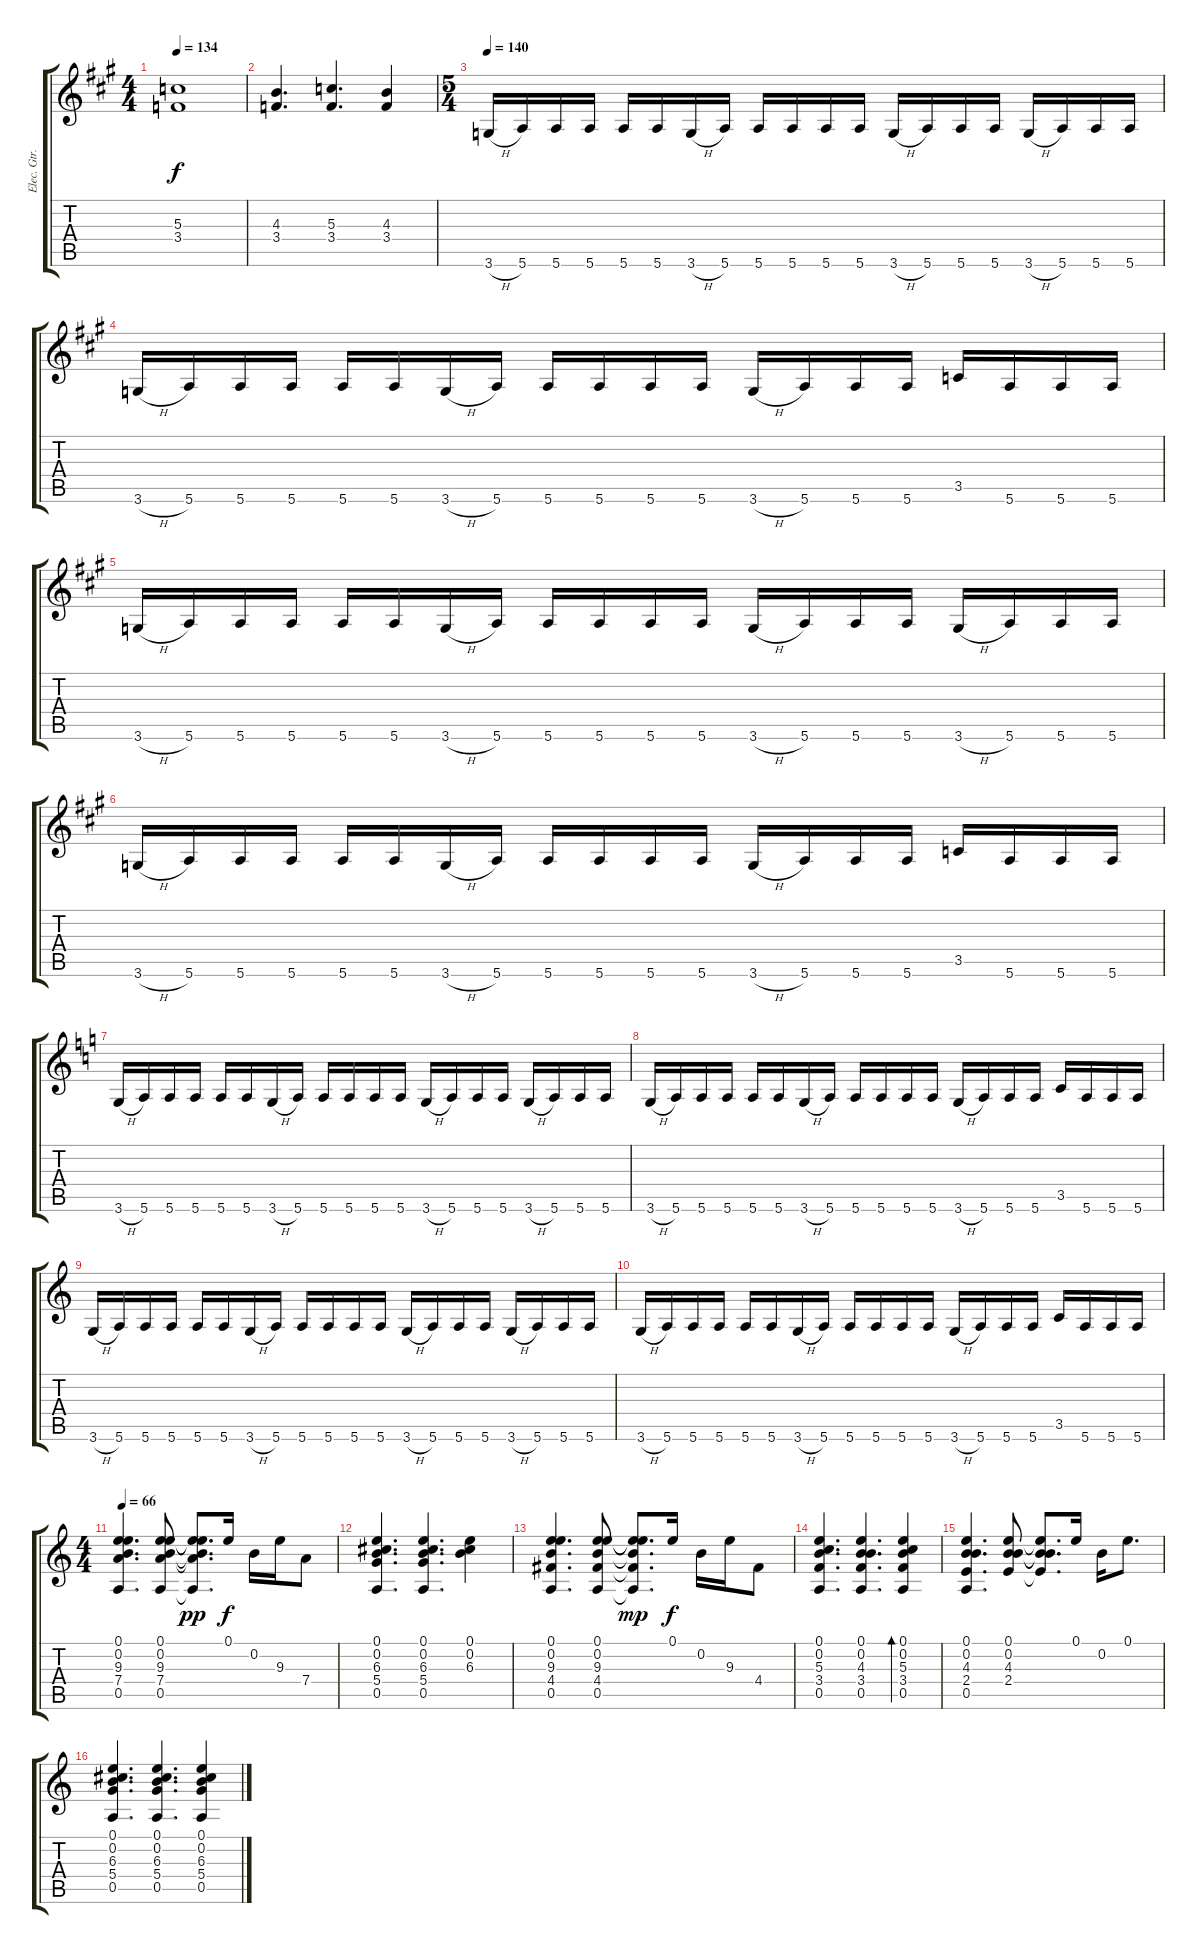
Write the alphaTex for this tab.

\track ("Elec. Gtr. 1" "Elec. Gtr.") {instrument distortionguitar}
\staff {score tabs}
\tuning (E4 B3 G3 D3 A2 E2) {hide}
\ts (4 4)
\tempo 134
\clef g2
\ks a
(5.3 3.4).1{dy f balance 0} |
(4.3 3.4).4{d} (5.3 3.4).4{d} (4.3 3.4).4 |
\ts (5 4)
\tempo 140
3.6{h}.16{balance 8} 5.6.16 5.6.16 5.6.16 5.6.16 5.6.16 3.6{h}.16 5.6.16 5.6.16 5.6.16 5.6.16 5.6.16 3.6{h}.16 5.6.16 5.6.16 5.6.16 3.6{h}.16 5.6.16 5.6.16 5.6.16 |
3.6{h}.16 5.6.16 5.6.16 5.6.16 5.6.16 5.6.16 3.6{h}.16 5.6.16 5.6.16 5.6.16 5.6.16 5.6.16 3.6{h}.16 5.6.16 5.6.16 5.6.16 3.5.16 5.6.16 5.6.16 5.6.16 |
3.6{h}.16 5.6.16 5.6.16 5.6.16 5.6.16 5.6.16 3.6{h}.16 5.6.16 5.6.16 5.6.16 5.6.16 5.6.16 3.6{h}.16 5.6.16 5.6.16 5.6.16 3.6{h}.16 5.6.16 5.6.16 5.6.16 |
3.6{h}.16 5.6.16 5.6.16 5.6.16 5.6.16 5.6.16 3.6{h}.16 5.6.16 5.6.16 5.6.16 5.6.16 5.6.16 3.6{h}.16 5.6.16 5.6.16 5.6.16 3.5.16 5.6.16 5.6.16 5.6.16 |
\ks c
3.6{h}.16{balance 0} 5.6.16 5.6.16 5.6.16 5.6.16 5.6.16 3.6{h}.16 5.6.16 5.6.16 5.6.16 5.6.16 5.6.16 3.6{h}.16 5.6.16 5.6.16 5.6.16 3.6{h}.16 5.6.16 5.6.16 5.6.16 |
3.6{h}.16 5.6.16 5.6.16 5.6.16 5.6.16 5.6.16 3.6{h}.16 5.6.16 5.6.16 5.6.16 5.6.16 5.6.16 3.6{h}.16 5.6.16 5.6.16 5.6.16 3.5.16 5.6.16 5.6.16 5.6.16 |
3.6{h}.16 5.6.16 5.6.16 5.6.16 5.6.16 5.6.16 3.6{h}.16 5.6.16 5.6.16 5.6.16 5.6.16 5.6.16 3.6{h}.16 5.6.16 5.6.16 5.6.16 3.6{h}.16 5.6.16 5.6.16 5.6.16 |
3.6{h}.16 5.6.16 5.6.16 5.6.16 5.6.16 5.6.16 3.6{h}.16 5.6.16 5.6.16 5.6.16 5.6.16 5.6.16 3.6{h}.16 5.6.16 5.6.16 5.6.16 3.5.16 5.6.16 5.6.16 5.6.16 |
\ts (4 4)
\tempo 66
(0.1 0.2 9.3 7.4 0.5).4{d balance 0 instrument electricguitarclean} (0.1 0.2 9.3 7.4 0.5).8 (0.1{t} 0.2{t} 9.3{t} 7.4{t} 0.5{t}).8{d dy pp} 0.1.16{dy f} 0.2.16 9.3.16 7.4.8 |
(0.1 0.2 6.3 5.4 0.5).4{d} (0.1 0.2 6.3 5.4 0.5).4{d} (0.1 0.2 6.3).4 |
(0.1 0.2 9.3 4.4 0.5).4{d} (0.1 0.2 9.3 4.4 0.5).8 (0.1{t} 0.2{t} 9.3{t} 4.4{t} 0.5{t}).8{d dy mp} 0.1.16{dy f} 0.2.16 9.3.16 4.4.8 |
(0.1 0.2 5.3 3.4 0.5).4{d} (0.1 0.2 4.3 3.4 0.5).4{d} (0.1 0.2 5.3 3.4 0.5).4{bd 60} |
(0.1 0.2 4.3 2.4 0.5).4{d} (0.1 0.2 4.3 2.4).8 (0.1{t} 0.2{t} 4.3{t} 2.4{t}).8{d} 0.1.16 0.2.16 0.1.8{d} |
(0.1 0.2 6.3 5.4 0.5).4{d} (0.1 0.2 6.3 5.4 0.5).4{d} (0.1 0.2 6.3 5.4 0.5).4
